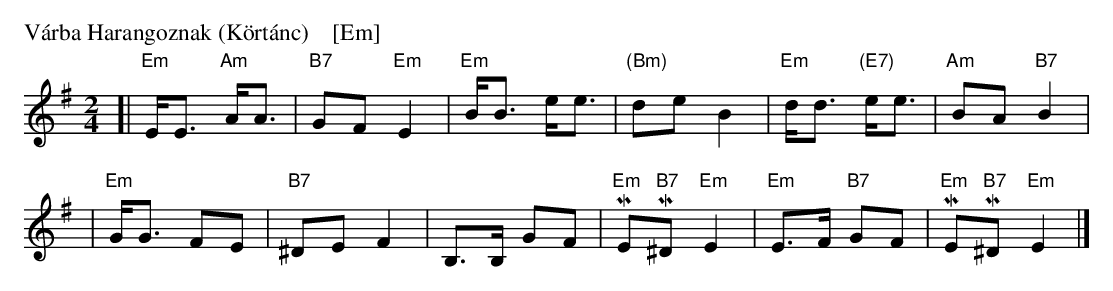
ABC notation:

X:1
P: V\'arba Harangoznak (K\"ort\'anc)    [Em]
M: 2/4
L: 1/8
K: Em
[| "Em"E<E "Am"A<A | "B7"GF "Em"E2 \
| "Em"B<B e<e | "(Bm)"de B2 \
| "Em"d<d "(E7)"e<e | "Am"BA "B7"B2 |
|  "Em"G<G FE | "B7"^DE F2 \
| B,>B, GF | "Em"ME"B7"M^D "Em"E2 \
| "Em"E>F "B7"GF | "Em"ME"B7"M^D "Em"E2 |]
